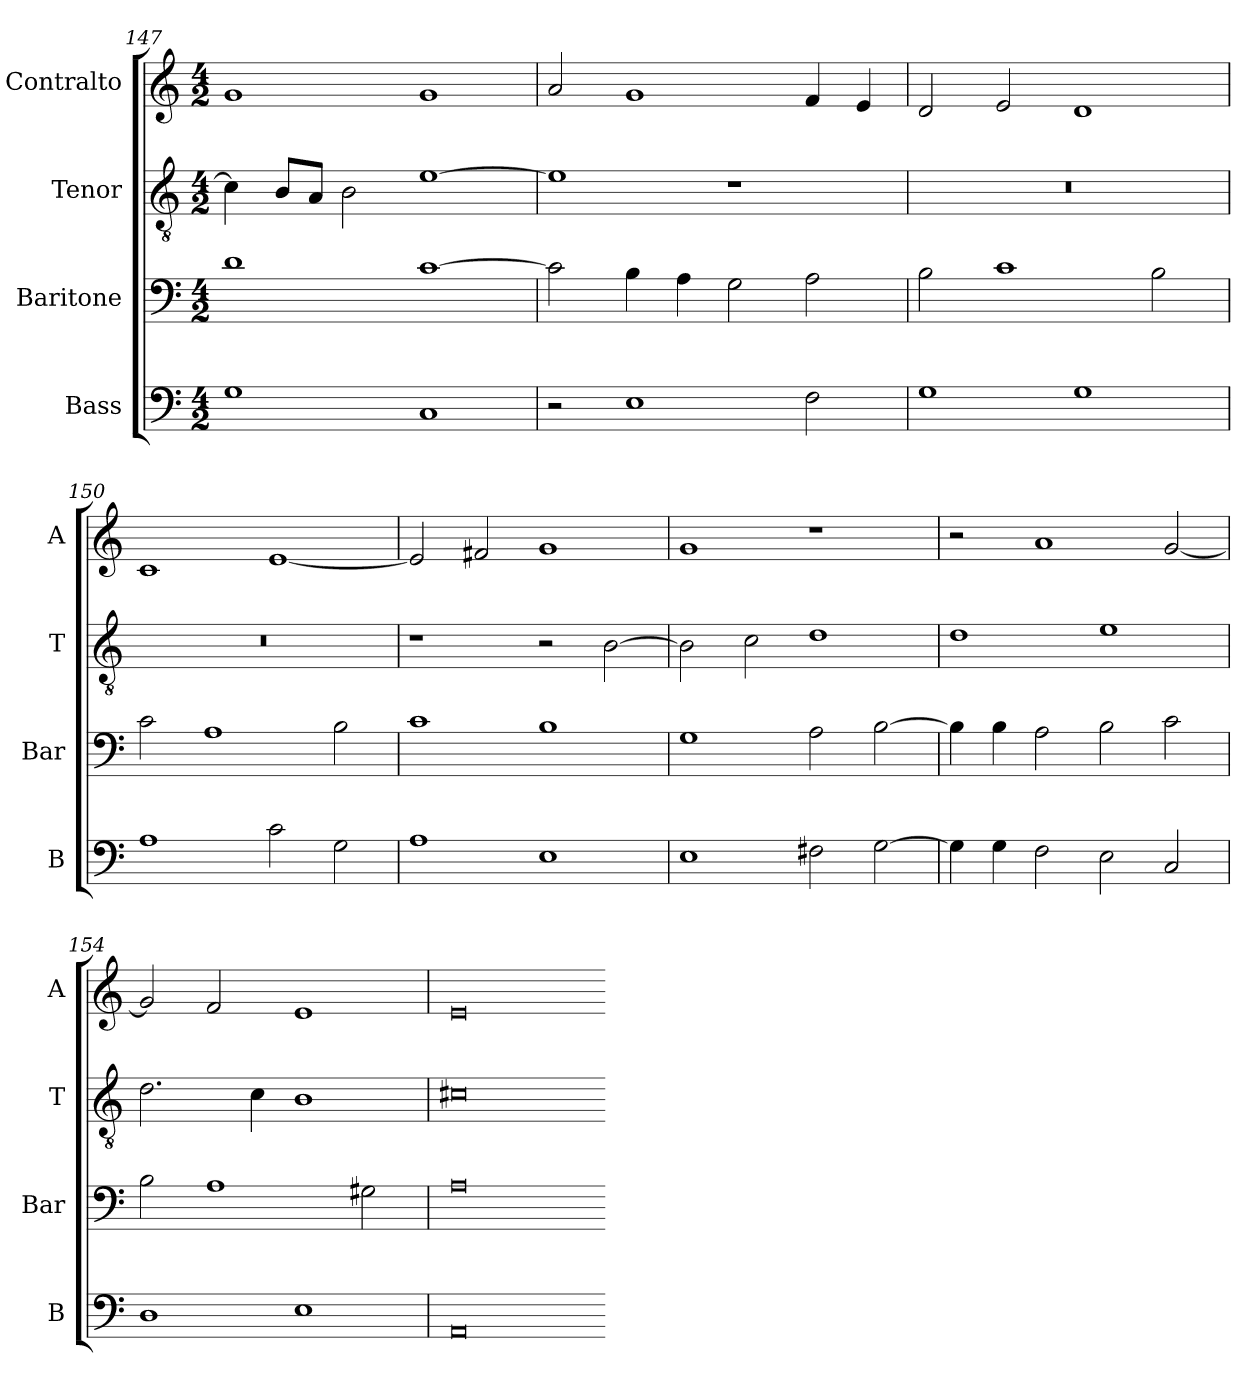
**kern	**kern	**kern	**kern
*part4	*part3	*part2	*part1
*staff4	*staff3	*staff2	*staff1
*I"Bass	*I"Baritone	*I"Tenor	*I"Contralto
*I'B	*I'Bar	*I'T	*I'A
*clefF4	*clefF4	*clefGv2	*clefG2
*k[]	*k[]	*k[]	*k[]
*A:aeo	*A:aeo	*A:aeo	*A:aeo
*M4/2	*M4/2	*M4/2	*M4/2
=147	=147	=147	=147
1G	1d	4c]	1g
.	.	8B/L	.
.	.	8A/J	.
.	.	2B	.
1C	[1c	[1e	1g
=148	=148	=148	=148
2r	2c]	1e]	2a
1E	4B	.	1g
.	4A	.	.
.	2G	1r	.
2F	2A	.	4f
.	.	.	4e
=149	=149	=149	=149
1G	2B	0r	2d
.	1c	.	2e
1G	.	.	1d
.	2B	.	.
=150	=150	=150	=150
1A	2c	0r	1c
.	1A	.	.
2c	.	.	[1e
2G	2B	.	.
=151	=151	=151	=151
1A	1c	1r	2e]
.	.	.	2f#X
1E	1B	2r	1g
.	.	[2B	.
=152	=152	=152	=152
1E	1G	2B]	1g
.	.	2c	.
2F#X	2A	1d	1r
[2G	[2B	.	.
=153	=153	=153	=153
4G]	4B]	1d	2r
4G	4B	.	.
2F	2A	.	1a
2E	2B	1e	.
2C	2c	.	[2g
=154	=154	=154	=154
1D	2B	2.d	2g]
.	1A	.	2f
.	.	4c	.
1E	.	1B	1e
.	2G#X	.	.
=155	=155	=155	=155
0AA	0A	0c#X	0e
=-	=-	=-	=-
*-	*-	*-	*-
